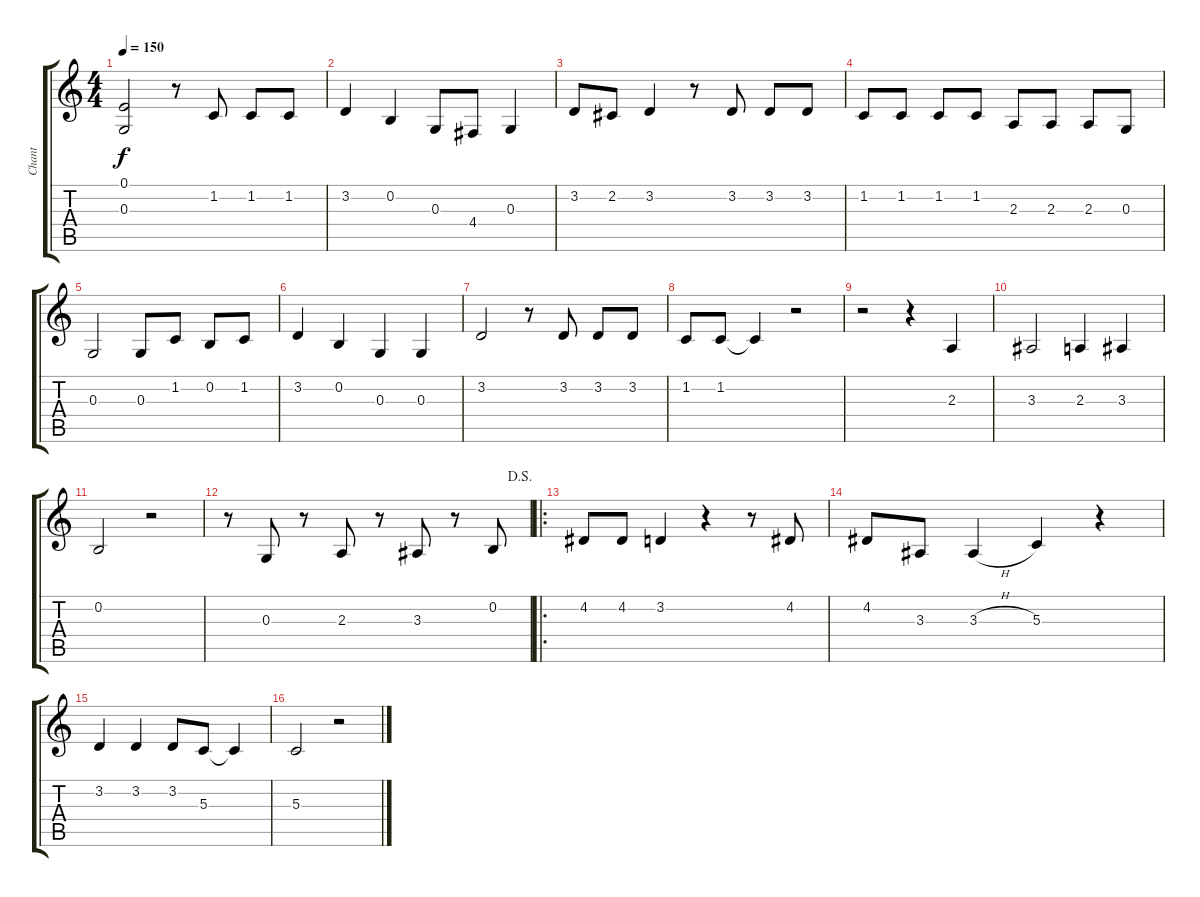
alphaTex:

\track ("Chant" "Chant") {instrument voiceoohs}
\staff {score tabs}
\tuning (E4 B3 G3 D3 A2 E2) {hide}
\ts (4 4)
\tempo 150
\clef g2
\ks c
(0.1 0.3).2{dy f} r.8 1.2.8 1.2.8 1.2.8 |
3.2.4 0.2.4 0.3.8 4.4.8 0.3.4 |
3.2.8 2.2.8 3.2.4 r.8 3.2.8 3.2.8 3.2.8 |
1.2.8 1.2.8 1.2.8 1.2.8 2.3.8 2.3.8 2.3.8 0.3.8 |
0.3.2 0.3.8 1.2.8 0.2.8 1.2.8 |
3.2.4 0.2.4 0.3.4 0.3.4 |
3.2.2 r.8 3.2.8 3.2.8 3.2.8 |
1.2.8 1.2.8 1.2{t}.4 r.2 |
r.2 r.4 2.3.4 |
3.3.2 2.3.4 3.3.4 |
0.2.2 r.2 |
\jump dalsegno
r.8 0.3.8 r.8 2.3.8 r.8 3.3.8 r.8 0.2.8 |
\ro
4.2.8 4.2.8 3.2.4 r.4 r.8 4.2.8 |
4.2.8 3.3.8 3.3{h}.4 5.3.4 r.4 |
3.2.4 3.2.4 3.2.8 5.3.8 5.3{t}.4 |
5.3.2 r.2
